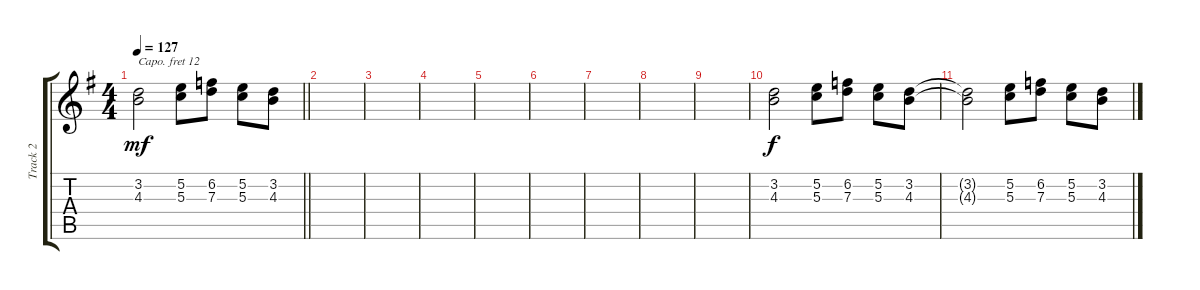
\track ("Track 2" "Track 2") {instrument harmonica}
\staff {score tabs}
\capo 12
\tuning (E4 B3 G3 D3 A2 E2) {hide}
\ts (4 4)
\tempo 127
\clef g2
\barLineRight lightlight
\ks g
(3.2 4.3).2{dy mf} (5.2 5.3).8 (6.2 7.3).8 (5.2 5.3).8 (3.2 4.3).8 |
|
|
|
|
|
|
|
|
(3.2 4.3).2{dy f} (5.2 5.3).8 (6.2 7.3).8 (5.2 5.3).8 (3.2 4.3).8 |
(3.2{t} 4.3{t}).2 (5.2 5.3).8 (6.2 7.3).8 (5.2 5.3).8 (3.2 4.3).8
